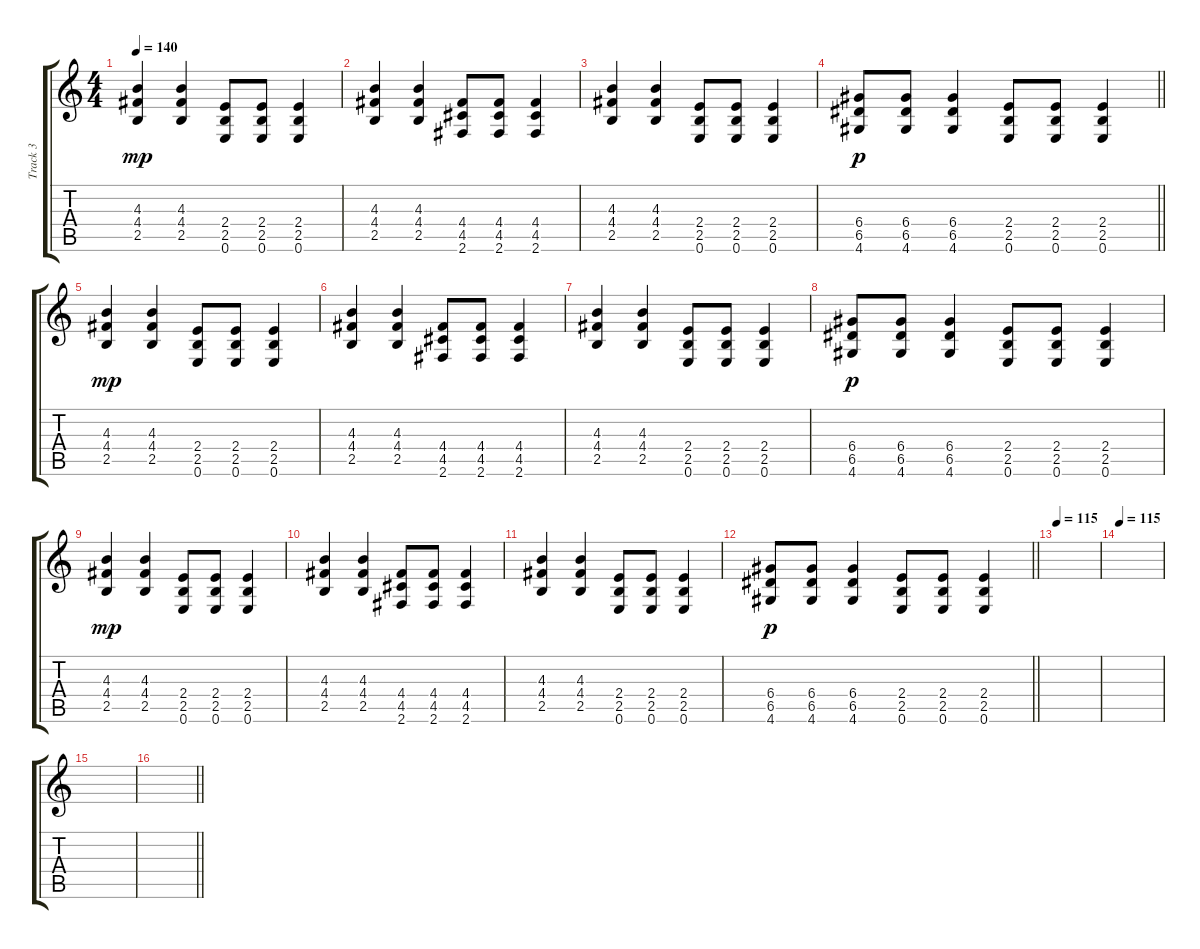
\track ("Track 3" "Track 3") {instrument distortionguitar}
\staff {score tabs}
\tuning (E4 B3 G3 D3 A2 E2) {hide}
\ts (4 4)
\tempo 140
\clef g2
\ks c
(4.3 4.4 2.5).4{dy mp} (4.3 4.4 2.5).4 (2.4 2.5 0.6).8 (2.4 2.5 0.6).8 (2.4 2.5 0.6).4 |
(4.3 4.4 2.5).4 (4.3 4.4 2.5).4 (4.4 4.5 2.6).8 (4.4 4.5 2.6).8 (4.4 4.5 2.6).4 |
(4.3 4.4 2.5).4 (4.3 4.4 2.5).4 (2.4 2.5 0.6).8 (2.4 2.5 0.6).8 (2.4 2.5 0.6).4 |
\barLineRight lightlight
(6.4 6.5 4.6).8{dy p} (6.4 6.5 4.6).8 (6.4 6.5 4.6).4 (2.4 2.5 0.6).8 (2.4 2.5 0.6).8 (2.4 2.5 0.6).4 |
(4.3 4.4 2.5).4{dy mp} (4.3 4.4 2.5).4 (2.4 2.5 0.6).8 (2.4 2.5 0.6).8 (2.4 2.5 0.6).4 |
(4.3 4.4 2.5).4 (4.3 4.4 2.5).4 (4.4 4.5 2.6).8 (4.4 4.5 2.6).8 (4.4 4.5 2.6).4 |
(4.3 4.4 2.5).4 (4.3 4.4 2.5).4 (2.4 2.5 0.6).8 (2.4 2.5 0.6).8 (2.4 2.5 0.6).4 |
(6.4 6.5 4.6).8{dy p} (6.4 6.5 4.6).8 (6.4 6.5 4.6).4 (2.4 2.5 0.6).8 (2.4 2.5 0.6).8 (2.4 2.5 0.6).4 |
(4.3 4.4 2.5).4{dy mp} (4.3 4.4 2.5).4 (2.4 2.5 0.6).8 (2.4 2.5 0.6).8 (2.4 2.5 0.6).4 |
(4.3 4.4 2.5).4 (4.3 4.4 2.5).4 (4.4 4.5 2.6).8 (4.4 4.5 2.6).8 (4.4 4.5 2.6).4 |
(4.3 4.4 2.5).4 (4.3 4.4 2.5).4 (2.4 2.5 0.6).8 (2.4 2.5 0.6).8 (2.4 2.5 0.6).4 |
\barLineRight lightlight
(6.4 6.5 4.6).8{dy p} (6.4 6.5 4.6).8 (6.4 6.5 4.6).4 (2.4 2.5 0.6).8 (2.4 2.5 0.6).8 (2.4 2.5 0.6).4 |
\tempo 115
|
\tempo 115
|
|
\barLineRight lightlight
